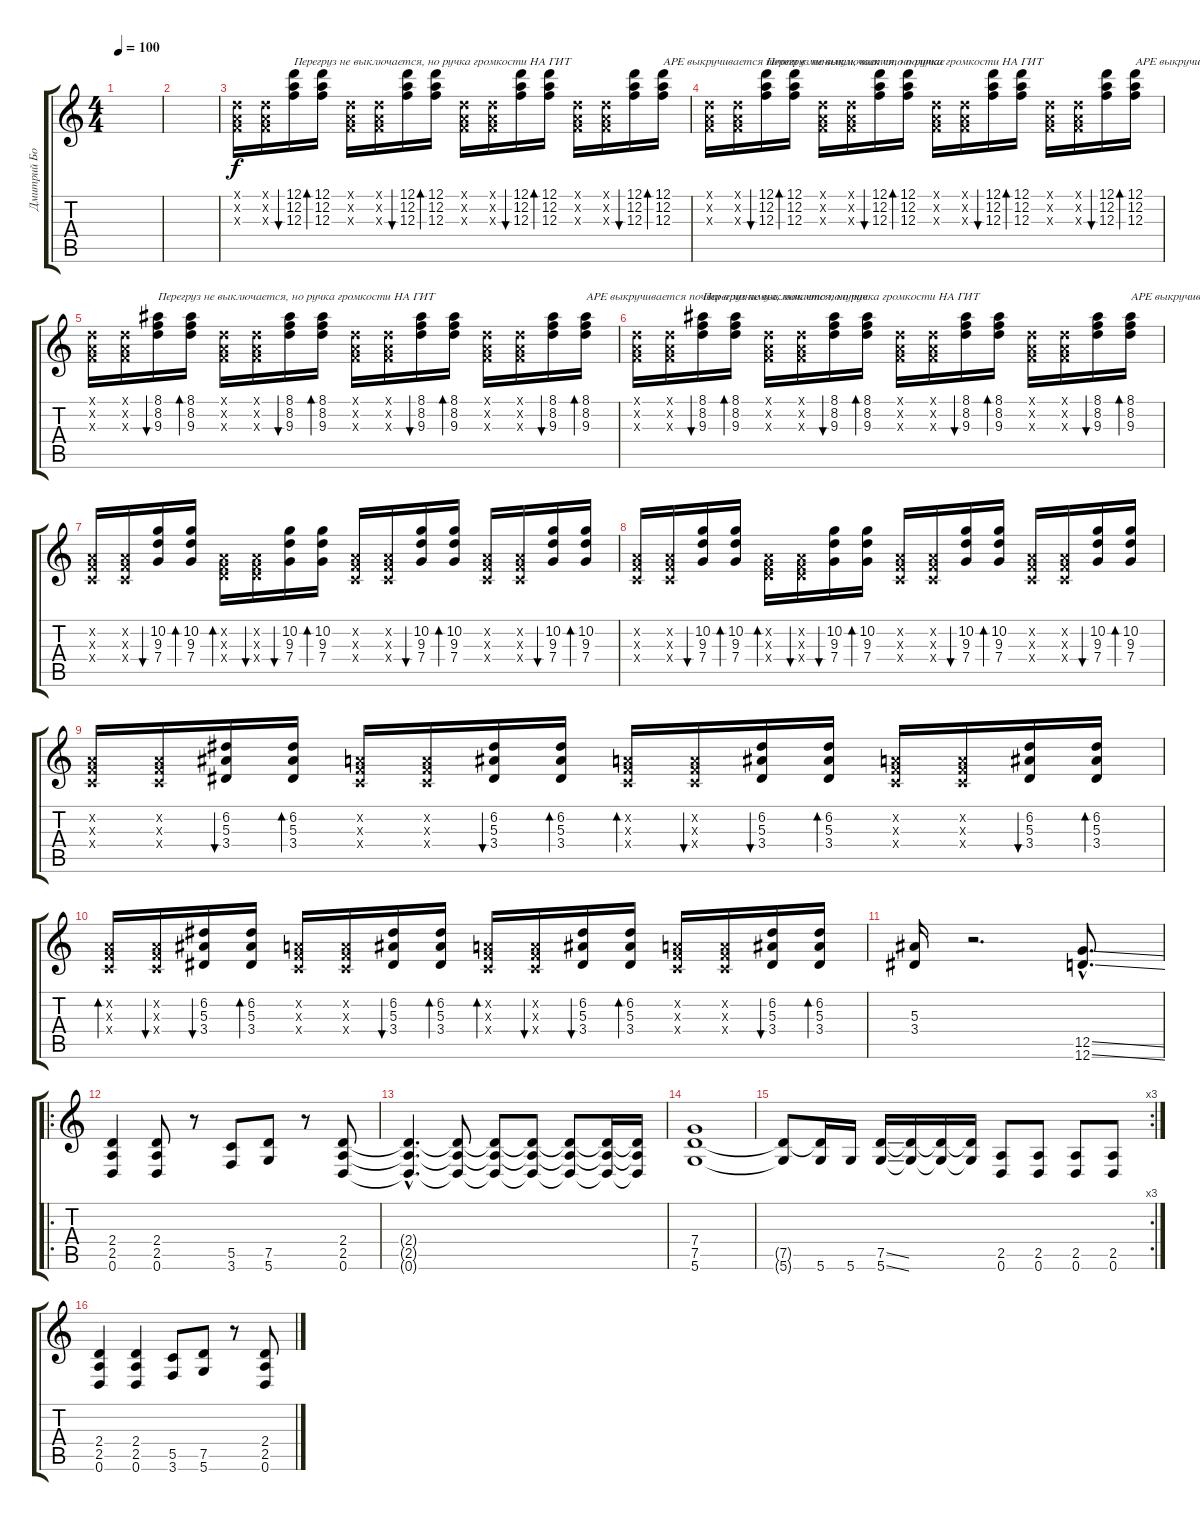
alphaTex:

\track ("Дмитрий Борисенков" "Дмитрий Бо") {instrument distortionguitar}
\staff {score tabs}
\tuning (D4 A3 F3 C3 G2 D2) {hide}
\ts (4 4)
\tempo 100
\clef g2
\ks c
|
|
(0.1{x} 0.2{x} 0.3{x}).16 (0.1{x} 0.2{x} 0.3{x}).16 (12.1 12.2 12.3).16{bu 60 txt "Перегруз не выключается, но ручка громкости НА ГИТ" volume 9 instrument electricguitarclean} (12.1 12.2 12.3).16{bd 120} (0.1{x} 0.2{x} 0.3{x}).16 (0.1{x} 0.2{x} 0.3{x}).16 (12.1 12.2 12.3).16{bu 120} (12.1 12.2 12.3).16{bd 120} (0.1{x} 0.2{x} 0.3{x}).16 (0.1{x} 0.2{x} 0.3{x}).16 (12.1 12.2 12.3).16{bu 120} (12.1 12.2 12.3).16{bd 120} (0.1{x} 0.2{x} 0.3{x}).16 (0.1{x} 0.2{x} 0.3{x}).16 (12.1 12.2 12.3).16{bu 120} (12.1 12.2 12.3).16{bd 120 txt "АРЕ выкручивается почти в минимум, так что получае"} |
(0.1{x} 0.2{x} 0.3{x}).16 (0.1{x} 0.2{x} 0.3{x}).16 (12.1 12.2 12.3).16{bu 60 txt "Перегруз не выключается, но ручка громкости НА ГИТ" volume 9 instrument electricguitarclean} (12.1 12.2 12.3).16{bd 120} (0.1{x} 0.2{x} 0.3{x}).16 (0.1{x} 0.2{x} 0.3{x}).16 (12.1 12.2 12.3).16{bu 120} (12.1 12.2 12.3).16{bd 120} (0.1{x} 0.2{x} 0.3{x}).16 (0.1{x} 0.2{x} 0.3{x}).16 (12.1 12.2 12.3).16{bu 120} (12.1 12.2 12.3).16{bd 120} (0.1{x} 0.2{x} 0.3{x}).16 (0.1{x} 0.2{x} 0.3{x}).16 (12.1 12.2 12.3).16{bu 120} (12.1 12.2 12.3).16{bd 120 txt "АРЕ выкручивается почти в минимум, так что получае"} |
(0.1{x} 0.2{x} 0.3{x}).16 (0.1{x} 0.2{x} 0.3{x}).16 (8.1 8.2 9.3).16{bu 60 txt "Перегруз не выключается, но ручка громкости НА ГИТ" volume 9 instrument electricguitarclean} (8.1 8.2 9.3).16{bd 120} (0.1{x} 0.2{x} 0.3{x}).16 (0.1{x} 0.2{x} 0.3{x}).16 (8.1 8.2 9.3).16{bu 120} (8.1 8.2 9.3).16{bd 120} (0.1{x} 0.2{x} 0.3{x}).16 (0.1{x} 0.2{x} 0.3{x}).16 (8.1 8.2 9.3).16{bu 120} (8.1 8.2 9.3).16{bd 120} (0.1{x} 0.2{x} 0.3{x}).16 (0.1{x} 0.2{x} 0.3{x}).16 (8.1 8.2 9.3).16{bu 120} (8.1 8.2 9.3).16{bd 120 txt "АРЕ выкручивается почти в минимум, так что получае"} |
(0.1{x} 0.2{x} 0.3{x}).16 (0.1{x} 0.2{x} 0.3{x}).16 (8.1 8.2 9.3).16{bu 60 txt "Перегруз не выключается, но ручка громкости НА ГИТ" volume 9 instrument electricguitarclean} (8.1 8.2 9.3).16{bd 120} (0.1{x} 0.2{x} 0.3{x}).16 (0.1{x} 0.2{x} 0.3{x}).16 (8.1 8.2 9.3).16{bu 120} (8.1 8.2 9.3).16{bd 120} (0.1{x} 0.2{x} 0.3{x}).16 (0.1{x} 0.2{x} 0.3{x}).16 (8.1 8.2 9.3).16{bu 120} (8.1 8.2 9.3).16{bd 120} (0.1{x} 0.2{x} 0.3{x}).16 (0.1{x} 0.2{x} 0.3{x}).16 (8.1 8.2 9.3).16{bu 120} (8.1 8.2 9.3).16{bd 120 txt "АРЕ выкручивается почти в минимум, так что получае"} |
(0.2{x} 0.3{x} 0.4{x}).16 (0.2{x} 0.3{x} 0.4{x}).16 (10.2 9.3 7.4).16{bu 120 volume 9 instrument electricguitarclean} (10.2 9.3 7.4).16{bd 120} (0.2{x} 0.3{x} 2.4{x}).16{bd 120} (0.2{x} 0.3{x} 2.4{x}).16{bu 120} (10.2 9.3 7.4).16{bu 120} (10.2 9.3 7.4).16{bd 120} (0.2{x} 0.3{x} 0.4{x}).16 (0.2{x} 0.3{x} 0.4{x}).16 (10.2 9.3 7.4).16{bu 120} (10.2 9.3 7.4).16{bd 120} (0.2{x} 0.3{x} 0.4{x}).16 (0.2{x} 0.3{x} 0.4{x}).16 (10.2 9.3 7.4).16{bu 120} (10.2 9.3 7.4).16{bd 120} |
(0.2{x} 0.3{x} 0.4{x}).16 (0.2{x} 0.3{x} 0.4{x}).16 (10.2 9.3 7.4).16{bu 120 volume 9 instrument electricguitarclean} (10.2 9.3 7.4).16{bd 120} (0.2{x} 0.3{x} 2.4{x}).16{bd 120} (0.2{x} 0.3{x} 2.4{x}).16{bu 120} (10.2 9.3 7.4).16{bu 120} (10.2 9.3 7.4).16{bd 120} (0.2{x} 0.3{x} 0.4{x}).16 (0.2{x} 0.3{x} 0.4{x}).16 (10.2 9.3 7.4).16{bu 120} (10.2 9.3 7.4).16{bd 120} (0.2{x} 0.3{x} 0.4{x}).16 (0.2{x} 0.3{x} 0.4{x}).16 (10.2 9.3 7.4).16{bu 120} (10.2 9.3 7.4).16{bd 120} |
(0.2{x} 0.3{x} 0.4{x}).16 (0.2{x} 0.3{x} 0.4{x}).16 (6.2 5.3 3.4).16{bu 120 volume 9 instrument electricguitarclean} (6.2 5.3 3.4).16{bd 120} (0.2{x} 0.3{x} 0.4{x}).16 (0.2{x} 0.3{x} 0.4{x}).16 (6.2 5.3 3.4).16{bu 120} (6.2 5.3 3.4).16{bd 120} (0.2{x} 0.3{x} 0.4{x}).16{bd 120} (0.2{x} 0.3{x} 0.4{x}).16{bu 120} (6.2 5.3 3.4).16{bu 120} (6.2 5.3 3.4).16{bd 120} (0.2{x} 0.3{x} 0.4{x}).16 (0.2{x} 0.3{x} 0.4{x}).16 (6.2 5.3 3.4).16{bu 120} (6.2 5.3 3.4).16{bd 120} |
(0.2{x} 0.3{x} 0.4{x}).16{bd 120} (0.2{x} 0.3{x} 0.4{x}).16{bu 120} (6.2 5.3 3.4).16{bu 120 volume 9 instrument electricguitarclean} (6.2 5.3 3.4).16{bd 120} (0.2{x} 0.3{x} 0.4{x}).16 (0.2{x} 0.3{x} 0.4{x}).16 (6.2 5.3 3.4).16{bu 120} (6.2 5.3 3.4).16{bd 120} (0.2{x} 0.3{x} 0.4{x}).16{bd 120} (0.2{x} 0.3{x} 0.4{x}).16{bu 120} (6.2 5.3 3.4).16{bu 120} (6.2 5.3 3.4).16{bd 120} (0.2{x} 0.3{x} 0.4{x}).16 (0.2{x} 0.3{x} 0.4{x}).16 (6.2 5.3 3.4).16{bu 120} (6.2 5.3 3.4).16{bd 120} |
(5.3 3.4).16{instrument distortionguitar} r.2{d} (12.5{ss hac} 12.6{ss hac}).8{d} |
\ro
(2.4 2.5 0.6).4{volume 11 instrument overdrivenguitar} (2.4 2.5 0.6).8 r.8 (5.5 3.6).8 (7.5 5.6).8 r.8 (2.4 2.5 0.6).8 |
(2.4{hac t} 2.5{hac t} 0.6{hac t}).4{d} (2.4{t} 2.5{t} 0.6{t}).8 (2.4{t} 2.5{t} 0.6{t}).8 (2.4{t} 2.5{t} 0.6{t}).8 (2.4{t} 2.5{t} 0.6{t}).8 (2.4{t} 2.5{t} 0.6{t}).16 (2.4{t} 2.5{t} 0.6{t}).16 |
(7.4 7.5 5.6).1 |
\rc 3
(7.5{t} 5.6{t}).8 (7.5{t} 5.6).16 5.6.16 (7.5{ss} 5.6{ss}).16 (7.5{t} 5.6{t}).16 (7.5{t} 5.6{t}).16 (7.5{t} 5.6{t}).16 (2.5 0.6).8 (2.5 0.6).8 (2.5 0.6).8 (2.5 0.6).8 |
(2.4 2.5 0.6).4{volume 13 instrument distortionguitar} (2.4 2.5 0.6).4 (5.5 3.6).8 (7.5 5.6).8 r.8 (2.4 2.5 0.6).8
